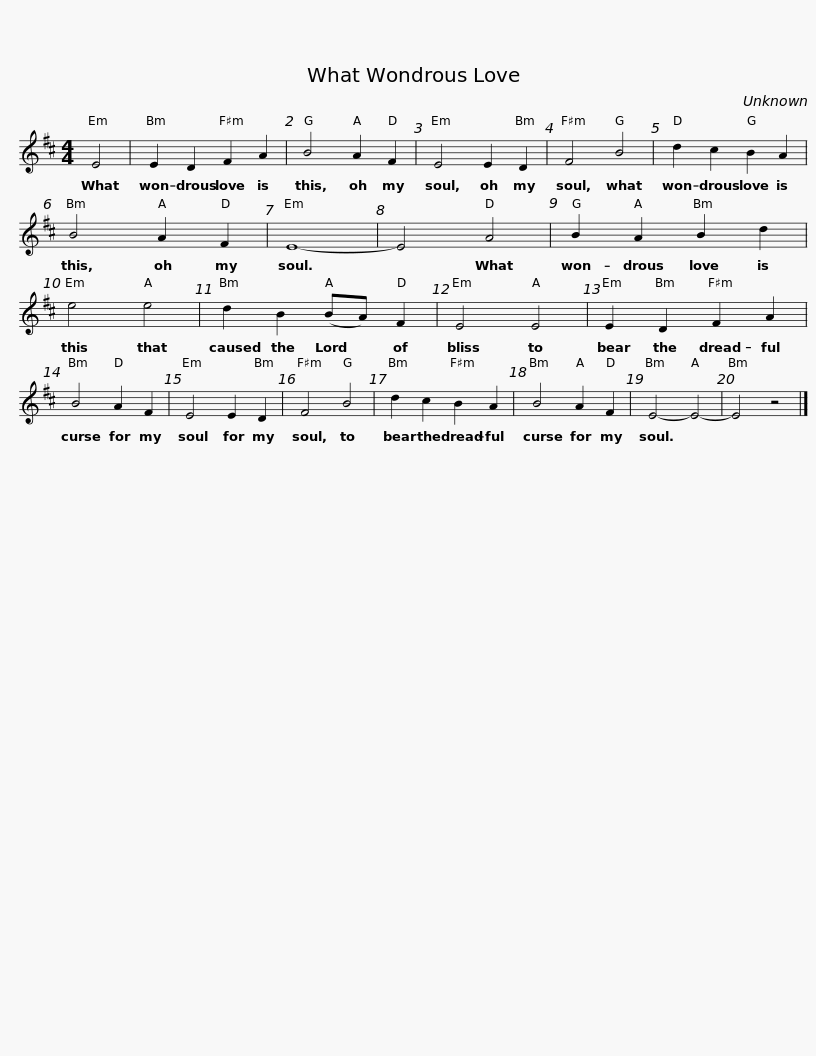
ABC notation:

X:1
L:1/8
M:4/4
I:linebreak $
K:Bmin
V:1 treble
V:1
 E4 | E2 D2 F2 A2 | B4 A2 F2 | E4 E2 D2 | F4 B4 | %5
 d2 c2 B2 A2 |$ B4 A2 F2 | E8- | E4 A4 | B2 A2 B2 d2 | %10
 e4 e4 | d2 B2 (BA) F2 | E4 E4 |$ E2 D2 F2 A2 | B4 A2 F2 | %15
 E4 E2 D2 | F4 B4 | d2 c2 B2 A2 | B4 A2 F2 |$ E4- E4- | %20
 E4 z4 |] %21
